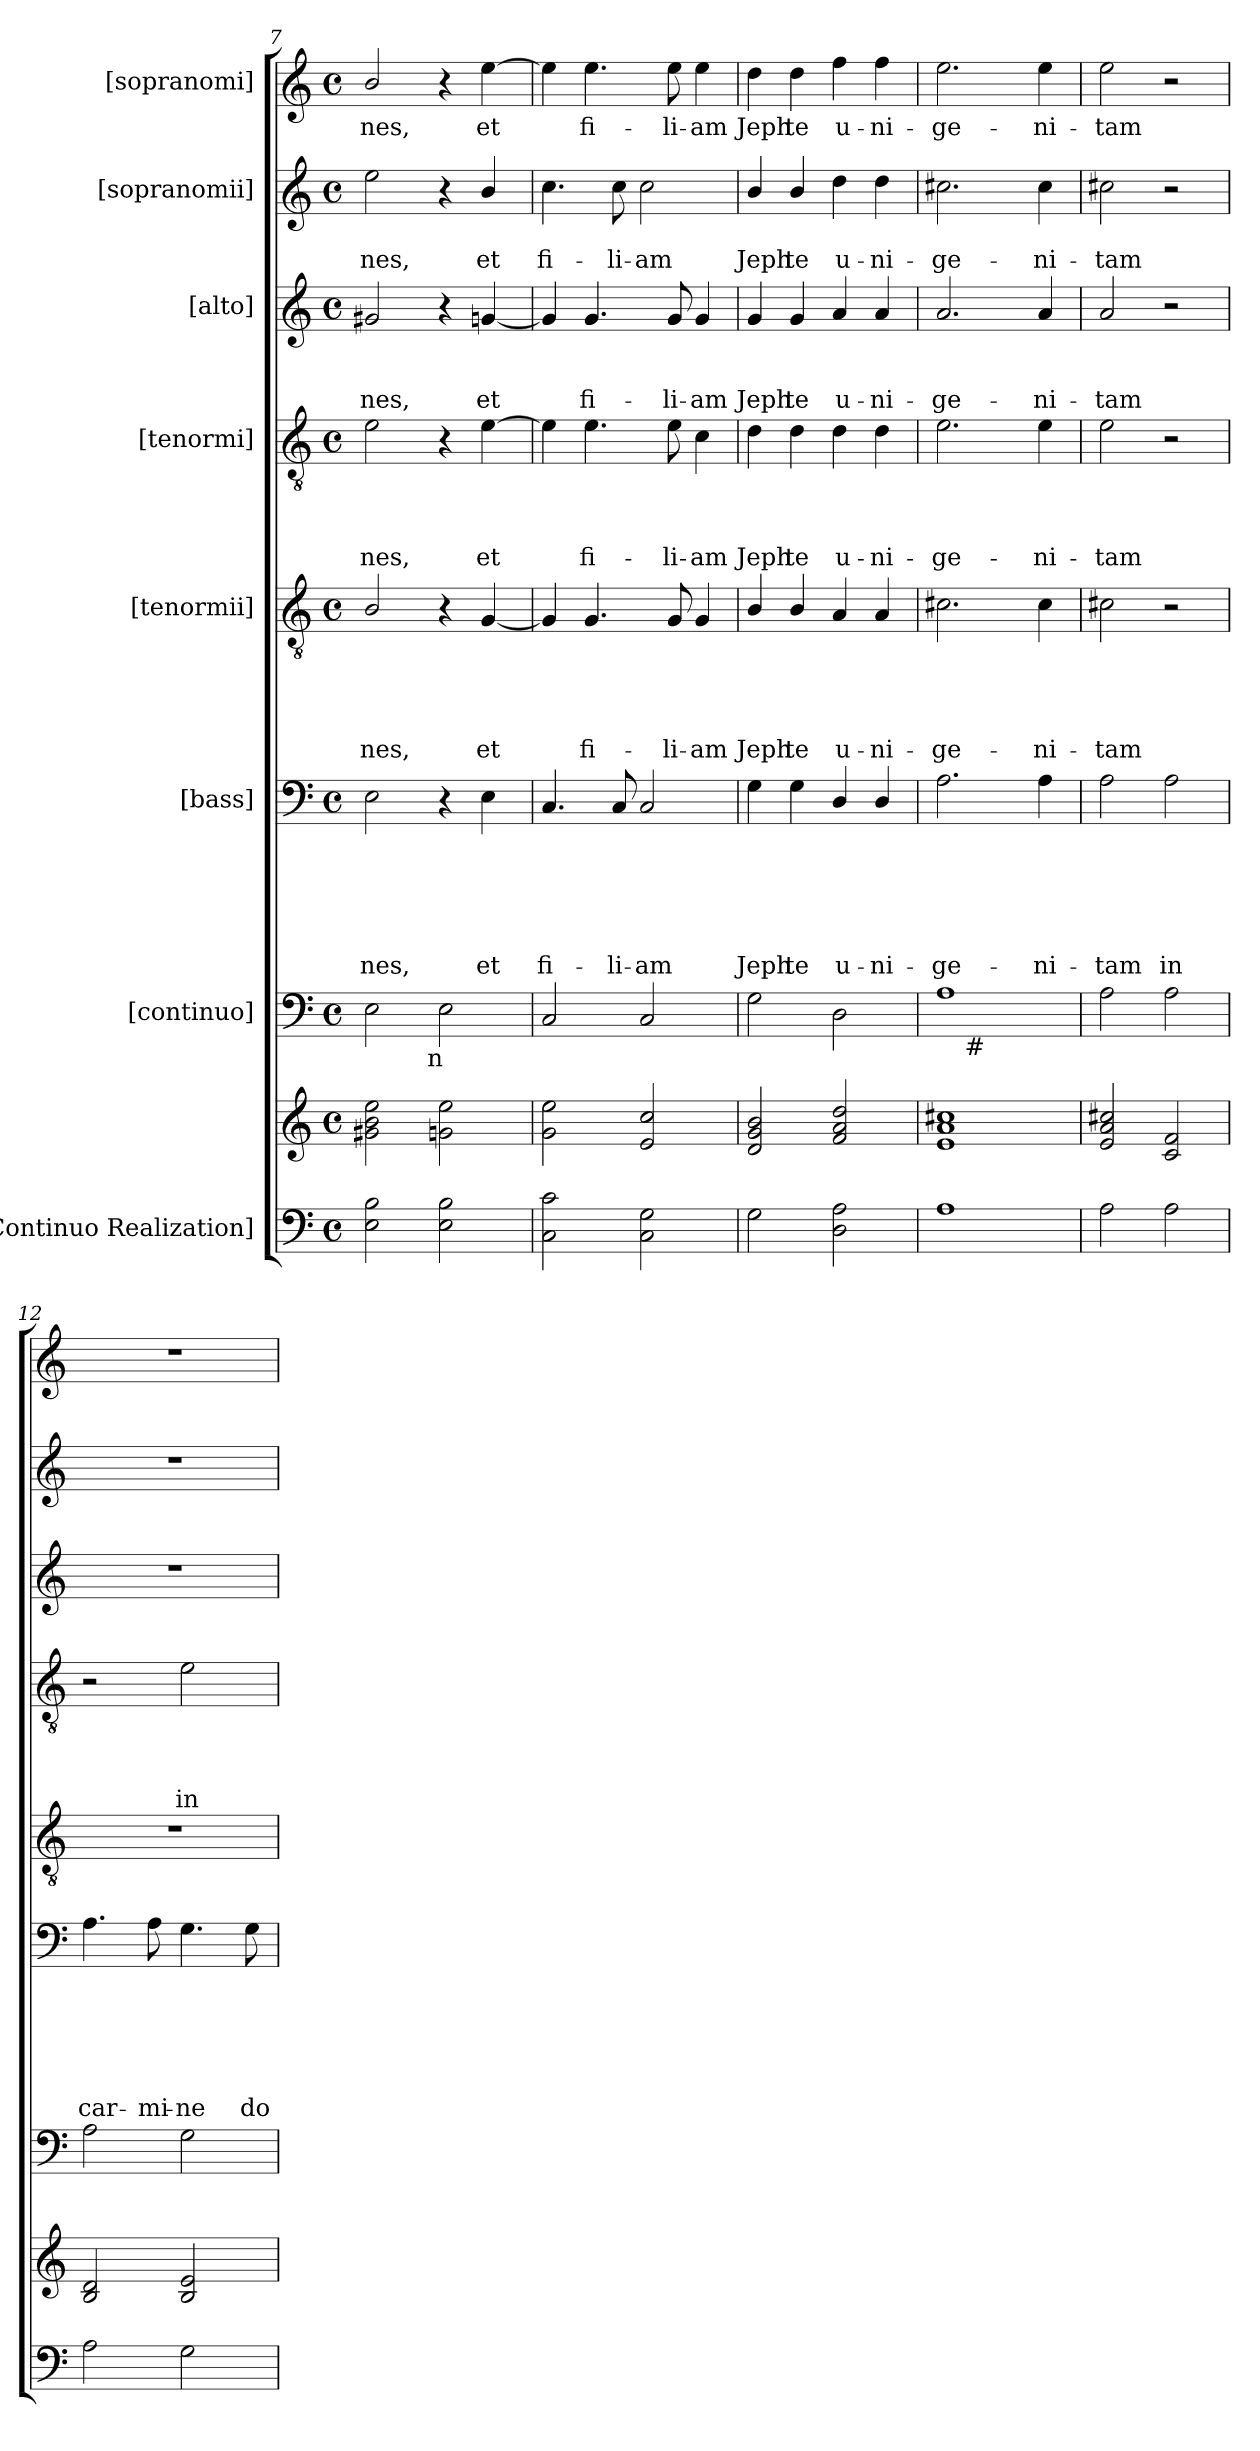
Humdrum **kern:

**kern	**kern	**kern	**kern	**text	**text	**text	**text	**text	**text	**kern	**text	**text	**text	**text	**text	**kern	**text	**text	**text	**text	**kern	**text	**text	**text	**kern	**text	**text	**kern	**text
*part8	*part8	*part7	*part6	*part6	*part6	*part6	*part6	*part6	*part6	*part5	*part5	*part5	*part5	*part5	*part5	*part4	*part4	*part4	*part4	*part4	*part3	*part3	*part3	*part3	*part2	*part2	*part2	*part1	*part1
*staff9	*staff8	*staff7	*staff6	*staff6	*staff6	*staff6	*staff6	*staff6	*staff6	*staff5	*staff5	*staff5	*staff5	*staff5	*staff5	*staff4	*staff4	*staff4	*staff4	*staff4	*staff3	*staff3	*staff3	*staff3	*staff2	*staff2	*staff2	*staff1	*staff1
*I"[Continuo Realization]	*	*I"[continuo]	*I"[bass]	*	*	*	*	*	*	*I"[tenormii]	*	*	*	*	*	*I"[tenormi]	*	*	*	*	*I"[alto]	*	*	*	*I"[sopranomii]	*	*	*I"[sopranomi]	*
*clefF4	*clefG2	*clefF4	*clefF4	*	*	*	*	*	*	*clefGv2	*	*	*	*	*	*clefGv2	*	*	*	*	*clefG2	*	*	*	*clefG2	*	*	*clefG2	*
*k[]	*k[]	*k[]	*k[]	*	*	*	*	*	*	*k[]	*	*	*	*	*	*k[]	*	*	*	*	*k[]	*	*	*	*k[]	*	*	*k[]	*
*C:	*C:	*C:	*C:	*	*	*	*	*	*	*C:	*	*	*	*	*	*C:	*	*	*	*	*C:	*	*	*	*C:	*	*	*C:	*
*M4/4	*M4/4	*M4/4	*M4/4	*	*	*	*	*	*	*M4/4	*	*	*	*	*	*M4/4	*	*	*	*	*M4/4	*	*	*	*M4/4	*	*	*M4/4	*
*met(c)	*met(c)	*met(c)	*met(c)	*	*	*	*	*	*	*met(c)	*	*	*	*	*	*met(c)	*	*	*	*	*met(c)	*	*	*	*met(c)	*	*	*met(c)	*
=7	=7	=7	=7	=7	=7	=7	=7	=7	=7	=7	=7	=7	=7	=7	=7	=7	=7	=7	=7	=7	=7	=7	=7	=7	=7	=7	=7	=7	=7
!	!	!LO:TX:b:t=#	!	!	!	!	!	!	!	!	!	!	!	!	!	!	!	!	!	!	!	!	!	!	!	!	!	!	!
!	!	!	!	!	!	!	!	!	!LO:LY:b	!	!	!	!	!	!LO:LY:b	!	!	!	!	!LO:LY:b	!	!	!	!LO:LY:b	!	!	!LO:LY:b	!	!LO:LY:b
*	*	*^	*	*	*	*	*	*	*	*	*	*	*	*	*	*	*	*	*	*	*	*	*	*	*	*	*	*	*
2E\ 2B\	2g#X\ 2b\ 2ee\	2E\	4...ryy	2E\	.	.	.	.	.	-nes,	2B/	.	.	.	.	-nes,	2e\	.	.	.	-nes,	2g#X/	.	.	-nes,	2ee\	.	-nes,	2b/	-nes,
!	!	!	!LO:TX:b:t=n	!	!	!	!	!	!	!	!	!	!	!	!	!	!	!	!	!	!	!	!	!	!	!	!	!	!	!
.	.	.	2ryy	.	.	.	.	.	.	.	.	.	.	.	.	.	.	.	.	.	.	.	.	.	.	.	.	.	.	.
2E\ 2B\	2gn\ 2ee\	2E\	.	4r	.	.	.	.	.	.	4r	.	.	.	.	.	4r	.	.	.	.	4r	.	.	.	4r	.	.	4r	.
!	!	!	!	!	!	!	!	!	!	!LO:LY:b	!	!	!	!	!	!LO:LY:b	!	!	!	!	!LO:LY:b	!	!	!	!LO:LY:b	!	!	!LO:LY:b	!	!LO:LY:b
.	.	.	.	4E\	.	.	.	.	.	et	[<4G/	.	.	.	.	et	[>4e\	.	.	.	et	[<4gn/	.	.	et	4b/	.	et	[>4ee\	et
.	.	.	32ryy	.	.	.	.	.	.	.	.	.	.	.	.	.	.	.	.	.	.	.	.	.	.	.	.	.	.	.
=8	=8	=8	=8	=8	=8	=8	=8	=8	=8	=8	=8	=8	=8	=8	=8	=8	=8	=8	=8	=8	=8	=8	=8	=8	=8	=8	=8	=8	=8	=8
!	!	!	!	!	!	!	!	!	!	!LO:LY:b	!	!	!	!	!	!	!	!	!	!	!	!	!	!	!	!	!	!LO:LY:b	!	!
*	*	*v	*v	*	*	*	*	*	*	*	*	*	*	*	*	*	*	*	*	*	*	*	*	*	*	*	*	*	*	*
2C\ 2c\	2g\ 2ee\	2C/	4.C/	.	.	.	.	.	fi-	4G/]	.	.	.	.	.	4e\]	.	.	.	.	4g/]	.	.	.	4.cc\	.	fi-	4ee\]	.
!	!	!	!	!	!	!	!	!	!	!	!	!	!	!	!LO:LY:b	!	!	!	!	!LO:LY:b	!	!	!	!LO:LY:b	!	!	!	!	!LO:LY:b
.	.	.	.	.	.	.	.	.	.	4.G/	.	.	.	.	fi-	4.e\	.	.	.	fi-	4.g/	.	.	fi-	.	.	.	4.ee\	fi-
!	!	!	!	!	!	!	!	!	!LO:LY:b	!	!	!	!	!	!	!	!	!	!	!	!	!	!	!	!	!	!LO:LY:b	!	!
.	.	.	8C/	.	.	.	.	.	-li-	.	.	.	.	.	.	.	.	.	.	.	.	.	.	.	8cc\	.	-li-	.	.
!	!	!	!	!	!	!	!	!	!LO:LY:b	!	!	!	!	!	!	!	!	!	!	!	!	!	!	!	!	!	!LO:LY:b	!	!
2C\ 2G\	2e/ 2cc/	2C/	2C/	.	.	.	.	.	-am	.	.	.	.	.	.	.	.	.	.	.	.	.	.	.	2cc\	.	-am	.	.
!	!	!	!	!	!	!	!	!	!	!	!	!	!	!	!LO:LY:b	!	!	!	!	!LO:LY:b	!	!	!	!LO:LY:b	!	!	!	!	!LO:LY:b
.	.	.	.	.	.	.	.	.	.	8G/	.	.	.	.	-li-	8e\	.	.	.	-li-	8g/	.	.	-li-	.	.	.	8ee\	-li-
!	!	!	!	!	!	!	!	!	!	!	!	!	!	!	!LO:LY:b	!	!	!	!	!LO:LY:b	!	!	!	!LO:LY:b	!	!	!	!	!LO:LY:b
.	.	.	.	.	.	.	.	.	.	4G/	.	.	.	.	-am	4c\	.	.	.	-am	4g/	.	.	-am	.	.	.	4ee\	-am
=9	=9	=9	=9	=9	=9	=9	=9	=9	=9	=9	=9	=9	=9	=9	=9	=9	=9	=9	=9	=9	=9	=9	=9	=9	=9	=9	=9	=9	=9
!	!	!	!	!	!	!	!	!	!LO:LY:b	!	!	!	!	!	!LO:LY:b	!	!	!	!	!LO:LY:b	!	!	!	!LO:LY:b	!	!	!LO:LY:b	!	!LO:LY:b
2G\	2d/ 2g/ 2b/	2G\	4G\	.	.	.	.	.	Jeph-	4B/	.	.	.	.	Jeph-	4d\	.	.	.	Jeph-	4g/	.	.	Jeph-	4b/	.	Jeph-	4dd\	Jeph-
!	!	!	!	!	!	!	!	!	!LO:LY:b:rj	!	!	!	!	!	!LO:LY:b:rj	!	!	!	!	!LO:LY:b:rj	!	!	!	!LO:LY:b:rj	!	!	!LO:LY:b:rj	!	!LO:LY:b:rj
.	.	.	4G\	.	.	.	.	.	-te	4B/	.	.	.	.	-te	4d\	.	.	.	-te	4g/	.	.	-te	4b/	.	-te	4dd\	-te
!	!	!	!	!	!	!	!	!	!LO:LY:b	!	!	!	!	!	!LO:LY:b	!	!	!	!	!LO:LY:b	!	!	!	!LO:LY:b	!	!	!LO:LY:b	!	!LO:LY:b
2D\ 2A\	2f/ 2a/ 2dd/	2D\	4D/	.	.	.	.	.	u-	4A/	.	.	.	.	u-	4d\	.	.	.	u-	4a/	.	.	u-	4dd\	.	u-	4ff\	u-
!	!	!	!	!	!	!	!	!	!LO:LY:b	!	!	!	!	!	!LO:LY:b	!	!	!	!	!LO:LY:b	!	!	!	!LO:LY:b	!	!	!LO:LY:b	!	!LO:LY:b
.	.	.	4D/	.	.	.	.	.	-ni-	4A/	.	.	.	.	-ni-	4d\	.	.	.	-ni-	4a/	.	.	-ni-	4dd\	.	-ni-	4ff\	-ni-
=10	=10	=10	=10	=10	=10	=10	=10	=10	=10	=10	=10	=10	=10	=10	=10	=10	=10	=10	=10	=10	=10	=10	=10	=10	=10	=10	=10	=10	=10
!	!	!	!	!	!	!	!	!	!LO:LY:b	!	!	!	!	!	!LO:LY:b	!	!	!	!	!LO:LY:b	!	!	!	!LO:LY:b	!	!	!LO:LY:b	!	!LO:LY:b
*	*	*^	*	*	*	*	*	*	*	*	*	*	*	*	*	*	*	*	*	*	*	*	*	*	*	*	*	*	*
1A	1e 1a 1cc#X	1A	8ryy	2.A\	.	.	.	.	.	-ge-	2.c#X\	.	.	.	.	-ge-	2.e\	.	.	.	-ge-	2.a/	.	.	-ge-	2.cc#X\	.	-ge-	2.ee\	-ge-
!	!	!	!LO:TX:b:t=#	!	!	!	!	!	!	!	!	!	!	!	!	!	!	!	!	!	!	!	!	!	!	!	!	!	!	!
.	.	.	2..ryy	.	.	.	.	.	.	.	.	.	.	.	.	.	.	.	.	.	.	.	.	.	.	.	.	.	.	.
!	!	!	!	!	!	!	!	!	!	!LO:LY:b	!	!	!	!	!	!LO:LY:b	!	!	!	!	!LO:LY:b	!	!	!	!LO:LY:b	!	!	!LO:LY:b	!	!LO:LY:b
.	.	.	.	4A\	.	.	.	.	.	-ni-	4c#\	.	.	.	.	-ni-	4e\	.	.	.	-ni-	4a/	.	.	-ni-	4cc#\	.	-ni-	4ee\	-ni-
=11	=11	=11	=11	=11	=11	=11	=11	=11	=11	=11	=11	=11	=11	=11	=11	=11	=11	=11	=11	=11	=11	=11	=11	=11	=11	=11	=11	=11	=11	=11
!	!	!	!	!	!	!	!	!	!	!LO:LY:b	!	!	!	!	!	!LO:LY:b	!	!	!	!	!LO:LY:b	!	!	!	!LO:LY:b	!	!	!LO:LY:b	!	!LO:LY:b
*	*	*v	*v	*	*	*	*	*	*	*	*	*	*	*	*	*	*	*	*	*	*	*	*	*	*	*	*	*	*	*
2A\	2e/ 2a/ 2cc#X/	2A\	2A\	.	.	.	.	.	-tam	2c#X\	.	.	.	.	-tam	2e\	.	.	.	-tam	2a/	.	.	-tam	2cc#X\	.	-tam	2ee\	-tam
!	!	!	!	!	!	!	!	!	!LO:LY:b	!	!	!	!	!	!	!	!	!	!	!	!	!	!	!	!	!	!	!	!
2A>\	2c/ 2f/	2A>\	2A\	.	.	.	.	.	in	2r	.	.	.	.	.	2r	.	.	.	.	2r	.	.	.	2r	.	.	2r	.
=12	=12	=12	=12	=12	=12	=12	=12	=12	=12	=12	=12	=12	=12	=12	=12	=12	=12	=12	=12	=12	=12	=12	=12	=12	=12	=12	=12	=12	=12
!	!	!	!	!	!	!	!	!	!LO:LY:b	!	!	!	!	!	!	!	!	!	!	!	!	!	!	!	!	!	!	!	!
2A>\	2B/ 2d/	2A>\	4.A\	.	.	.	.	.	car-	1r	.	.	.	.	.	2r	.	.	.	.	1r	.	.	.	1r	.	.	1r	.
!	!	!	!	!	!	!	!	!	!LO:LY:b	!	!	!	!	!	!	!	!	!	!	!	!	!	!	!	!	!	!	!	!
.	.	.	8A\	.	.	.	.	.	-mi-	.	.	.	.	.	.	.	.	.	.	.	.	.	.	.	.	.	.	.	.
!	!	!	!	!	!	!	!	!	!LO:LY:b:rj	!	!	!	!	!	!	!	!	!	!	!LO:LY:b	!	!	!	!	!	!	!	!	!
2G>\	2B/ 2e/	2G>\	4.G\	.	.	.	.	.	-ne	.	.	.	.	.	.	2e\	.	.	.	in	.	.	.	.	.	.	.	.	.
!	!	!	!	!	!	!	!	!	!LO:LY:b	!	!	!	!	!	!	!	!	!	!	!	!	!	!	!	!	!	!	!	!
.	.	.	8G\	.	.	.	.	.	do	.	.	.	.	.	.	.	.	.	.	.	.	.	.	.	.	.	.	.	.
=	=	=	=	=	=	=	=	=	=	=	=	=	=	=	=	=	=	=	=	=	=	=	=	=	=	=	=	=	=
*-	*-	*-	*-	*-	*-	*-	*-	*-	*-	*-	*-	*-	*-	*-	*-	*-	*-	*-	*-	*-	*-	*-	*-	*-	*-	*-	*-	*-	*-
